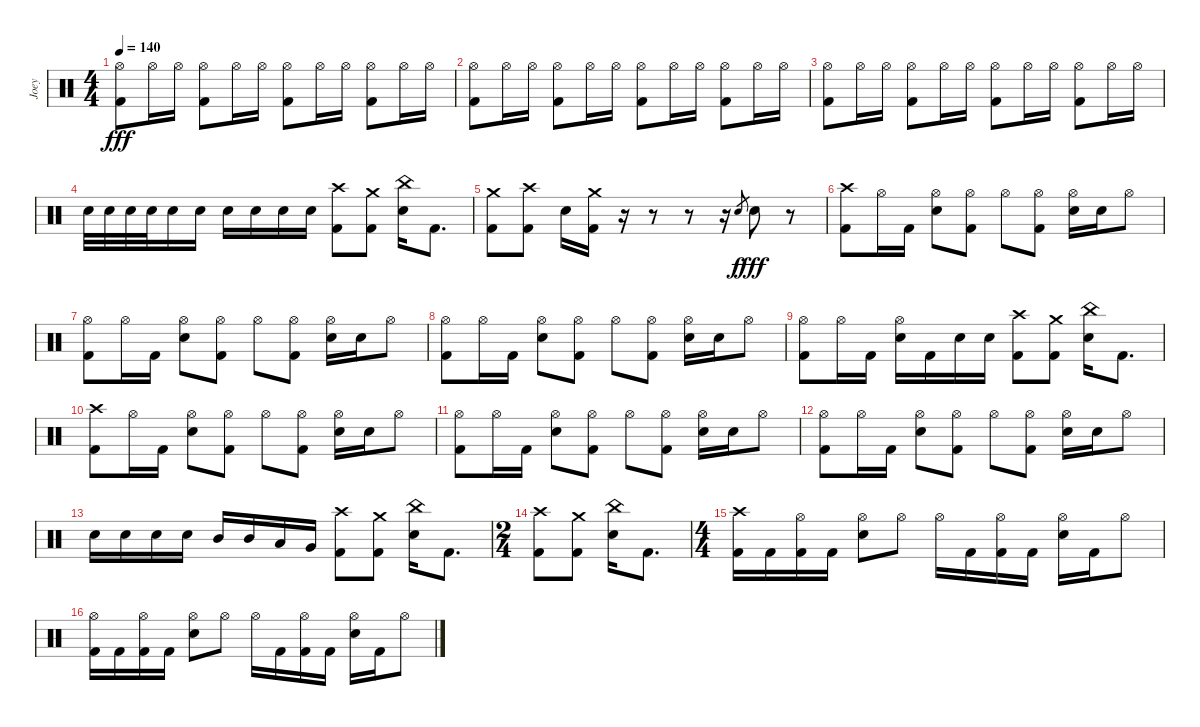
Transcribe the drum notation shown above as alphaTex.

\track ("Joey" "Joey") {instrument percussion}
\staff {score}
\articulation defaults
\ts (4 4)
\tempo 140
\clef neutral
\ks c
("Hi-Hat (open)" "Kick (hit) 2").8{dy fff} "Hi-Hat (open)".16 "Hi-Hat (open)".16 ("Hi-Hat (open)" "Kick (hit) 2").8 "Hi-Hat (open)".16 "Hi-Hat (open)".16 ("Hi-Hat (open)" "Kick (hit) 2").8 "Hi-Hat (open)".16 "Hi-Hat (open)".16 ("Hi-Hat (open)" "Kick (hit) 2").8 "Hi-Hat (open)".16 "Hi-Hat (open)".16 |
("Hi-Hat (open)" "Kick (hit) 2").8 "Hi-Hat (open)".16 "Hi-Hat (open)".16 ("Hi-Hat (open)" "Kick (hit) 2").8 "Hi-Hat (open)".16 "Hi-Hat (open)".16 ("Hi-Hat (open)" "Kick (hit) 2").8 "Hi-Hat (open)".16 "Hi-Hat (open)".16 ("Hi-Hat (open)" "Kick (hit) 2").8 "Hi-Hat (open)".16 "Hi-Hat (open)".16 |
("Hi-Hat (open)" "Kick (hit) 2").8 "Hi-Hat (open)".16 "Hi-Hat (open)".16 ("Hi-Hat (open)" "Kick (hit) 2").8 "Hi-Hat (open)".16 "Hi-Hat (open)".16 ("Hi-Hat (open)" "Kick (hit) 2").8 "Hi-Hat (open)".16 "Hi-Hat (open)".16 ("Hi-Hat (open)" "Kick (hit) 2").8 "Hi-Hat (open)".16 "Hi-Hat (open)".16 |
"Electric Snare (hit)".32 "Electric Snare (hit)".32 "Electric Snare (hit)".32 "Electric Snare (hit)".32 "Electric Snare (hit)".16 "Electric Snare (hit)".16 "Electric Snare (hit)".16 "Electric Snare (hit)".16 "Electric Snare (hit)".16 "Electric Snare (hit)".16 ("Crash high (hit)" "Kick (hit) 2").8 ("Crash medium (hit)" "Kick (hit) 2").8 ("China (hit)" "Electric Snare (hit)").16 "Kick (hit) 2".8{d} |
("Crash medium (hit)" "Kick (hit) 2").8 ("Crash high (hit)" "Kick (hit) 2").8 "Electric Snare (hit)".16 ("Crash medium (hit)" "Kick (hit) 2").16 r.16 r.8 r.8 r.16 "Electric Snare (hit)".8{gr dy f} "Electric Snare (hit)".8{dy fff} r.8 |
("Crash high (hit)" "Kick (hit) 2").8 "Hi-Hat (open)".16 "Kick (hit) 2".16 ("Hi-Hat (open)" "Electric Snare (hit)").8 ("Hi-Hat (open)" "Kick (hit) 2").8 "Hi-Hat (open)".8 ("Hi-Hat (open)" "Kick (hit) 2").8 ("Hi-Hat (open)" "Electric Snare (hit)").16 "Electric Snare (hit)".16 "Hi-Hat (open)".8 |
("Hi-Hat (open)" "Kick (hit) 2").8 "Hi-Hat (open)".16 "Kick (hit) 2".16 ("Hi-Hat (open)" "Electric Snare (hit)").8 ("Hi-Hat (open)" "Kick (hit) 2").8 "Hi-Hat (open)".8 ("Hi-Hat (open)" "Kick (hit) 2").8 ("Hi-Hat (open)" "Electric Snare (hit)").16 "Electric Snare (hit)".16 "Hi-Hat (open)".8 |
("Hi-Hat (open)" "Kick (hit) 2").8 "Hi-Hat (open)".16 "Kick (hit) 2".16 ("Hi-Hat (open)" "Electric Snare (hit)").8 ("Hi-Hat (open)" "Kick (hit) 2").8 "Hi-Hat (open)".8 ("Hi-Hat (open)" "Kick (hit) 2").8 ("Hi-Hat (open)" "Electric Snare (hit)").16 "Electric Snare (hit)".16 "Hi-Hat (open)".8 |
("Hi-Hat (open)" "Kick (hit) 2").8 "Hi-Hat (open)".16 "Kick (hit) 2".16 ("Hi-Hat (open)" "Electric Snare (hit)").16 "Kick (hit) 2".16 "Electric Snare (hit)".16 "Electric Snare (hit)".16 ("Crash high (hit)" "Kick (hit) 2").8 ("Crash medium (hit)" "Kick (hit) 2").8 ("China (hit)" "Electric Snare (hit)").16 "Kick (hit) 2".8{d} |
("Crash high (hit)" "Kick (hit) 2").8 "Hi-Hat (open)".16 "Kick (hit) 2".16 ("Hi-Hat (open)" "Electric Snare (hit)").8 ("Hi-Hat (open)" "Kick (hit) 2").8 "Hi-Hat (open)".8 ("Hi-Hat (open)" "Kick (hit) 2").8 ("Hi-Hat (open)" "Electric Snare (hit)").16 "Electric Snare (hit)".16 "Hi-Hat (open)".8 |
("Hi-Hat (open)" "Kick (hit) 2").8 "Hi-Hat (open)".16 "Kick (hit) 2".16 ("Hi-Hat (open)" "Electric Snare (hit)").8 ("Hi-Hat (open)" "Kick (hit) 2").8 "Hi-Hat (open)".8 ("Hi-Hat (open)" "Kick (hit) 2").8 ("Hi-Hat (open)" "Electric Snare (hit)").16 "Electric Snare (hit)".16 "Hi-Hat (open)".8 |
("Hi-Hat (open)" "Kick (hit) 2").8 "Hi-Hat (open)".16 "Kick (hit) 2".16 ("Hi-Hat (open)" "Electric Snare (hit)").8 ("Hi-Hat (open)" "Kick (hit) 2").8 "Hi-Hat (open)".8 ("Hi-Hat (open)" "Kick (hit) 2").8 ("Hi-Hat (open)" "Electric Snare (hit)").16 "Electric Snare (hit)".16 "Hi-Hat (open)".8 |
"Electric Snare (hit)".16 "Electric Snare (hit)".16 "Electric Snare (hit)".16 "Electric Snare (hit)".16 "Mid Tom (hit)".16 "Mid Tom (hit)".16 "Low Tom (hit)".16 "Very Low Tom (hit)".16 ("Crash high (hit)" "Kick (hit) 2").8 ("Crash medium (hit)" "Kick (hit) 2").8 ("China (hit)" "Electric Snare (hit)").16 "Kick (hit) 2".8{d} |
\ts (2 4)
("Crash high (hit)" "Kick (hit) 2").8 ("Crash medium (hit)" "Kick (hit) 2").8 ("China (hit)" "Electric Snare (hit)").16 "Kick (hit) 2".8{d} |
\ts (4 4)
("Crash high (hit)" "Kick (hit) 2").16 "Kick (hit) 2".16 ("Hi-Hat (open)" "Kick (hit) 2").16 "Kick (hit) 2".16 ("Hi-Hat (open)" "Electric Snare (hit)").8 "Hi-Hat (open)".8 "Hi-Hat (open)".16 "Kick (hit) 2".16 ("Hi-Hat (open)" "Kick (hit) 2").16 "Kick (hit) 2".16 ("Hi-Hat (open)" "Electric Snare (hit)").16 "Kick (hit) 2".16 "Hi-Hat (open)".8 |
("Hi-Hat (open)" "Kick (hit) 2").16 "Kick (hit) 2".16 ("Hi-Hat (open)" "Kick (hit) 2").16 "Kick (hit) 2".16 ("Hi-Hat (open)" "Electric Snare (hit)").8 "Hi-Hat (open)".8 "Hi-Hat (open)".16 "Kick (hit) 2".16 ("Hi-Hat (open)" "Kick (hit) 2").16 "Kick (hit) 2".16 ("Hi-Hat (open)" "Electric Snare (hit)").16 "Kick (hit) 2".16 "Hi-Hat (open)".8
